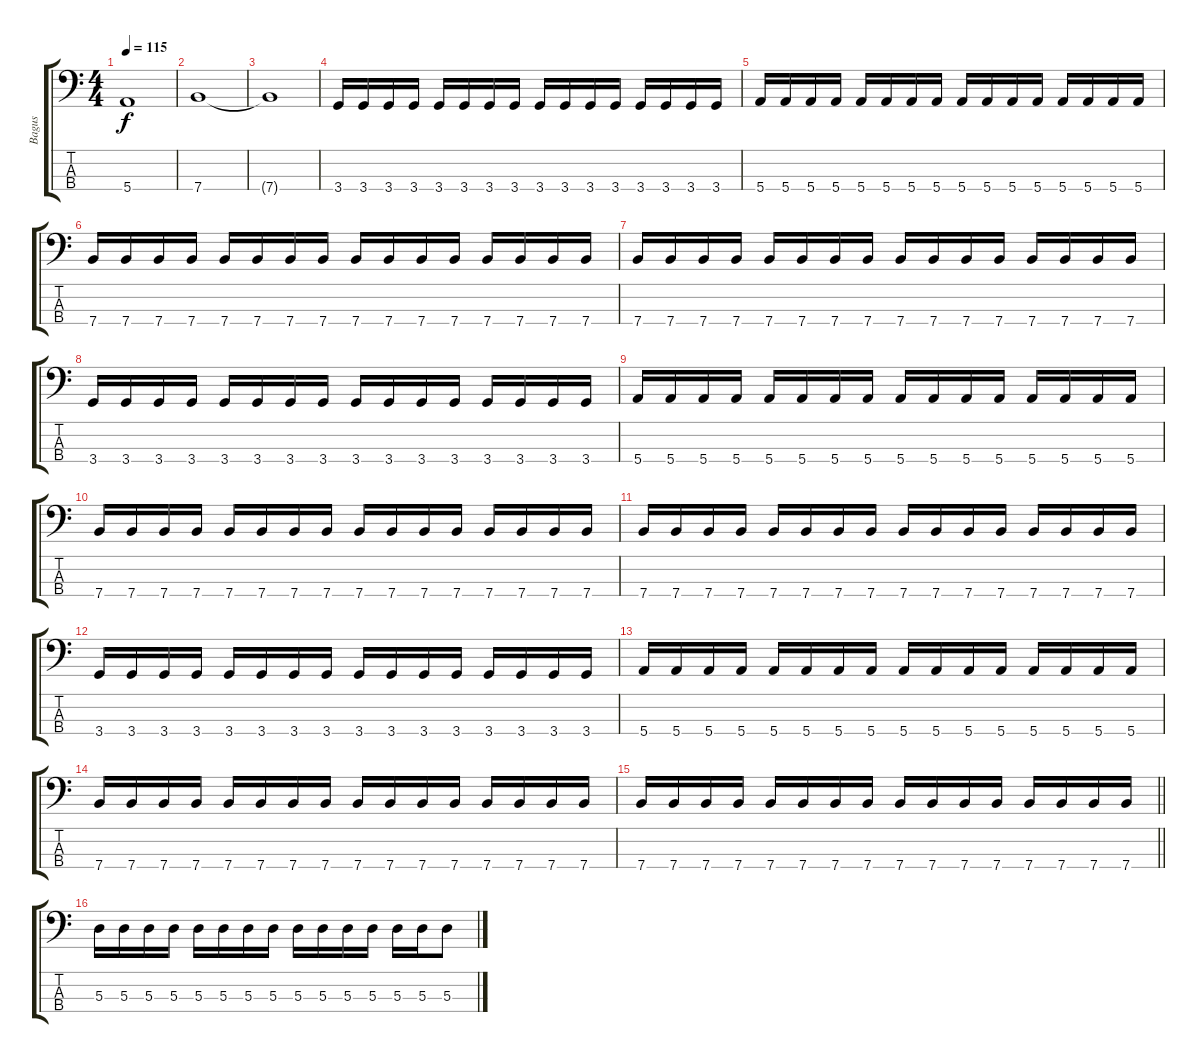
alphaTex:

\track ("Bagus" "Bagus") {instrument electricbasspick}
\staff {score tabs}
\tuning (G2 D2 A1 E1) {hide}
\ts (4 4)
\tempo 115
\clef f4
\ks c
5.4.1{dy f} |
7.4.1 |
7.4{t}.1 |
3.4.16 3.4.16 3.4.16 3.4.16 3.4.16 3.4.16 3.4.16 3.4.16 3.4.16 3.4.16 3.4.16 3.4.16 3.4.16 3.4.16 3.4.16 3.4.16 |
5.4.16 5.4.16 5.4.16 5.4.16 5.4.16 5.4.16 5.4.16 5.4.16 5.4.16 5.4.16 5.4.16 5.4.16 5.4.16 5.4.16 5.4.16 5.4.16 |
7.4.16 7.4.16 7.4.16 7.4.16 7.4.16 7.4.16 7.4.16 7.4.16 7.4.16 7.4.16 7.4.16 7.4.16 7.4.16 7.4.16 7.4.16 7.4.16 |
7.4.16 7.4.16 7.4.16 7.4.16 7.4.16 7.4.16 7.4.16 7.4.16 7.4.16 7.4.16 7.4.16 7.4.16 7.4.16 7.4.16 7.4.16 7.4.16 |
3.4.16 3.4.16 3.4.16 3.4.16 3.4.16 3.4.16 3.4.16 3.4.16 3.4.16 3.4.16 3.4.16 3.4.16 3.4.16 3.4.16 3.4.16 3.4.16 |
5.4.16 5.4.16 5.4.16 5.4.16 5.4.16 5.4.16 5.4.16 5.4.16 5.4.16 5.4.16 5.4.16 5.4.16 5.4.16 5.4.16 5.4.16 5.4.16 |
7.4.16 7.4.16 7.4.16 7.4.16 7.4.16 7.4.16 7.4.16 7.4.16 7.4.16 7.4.16 7.4.16 7.4.16 7.4.16 7.4.16 7.4.16 7.4.16 |
7.4.16 7.4.16 7.4.16 7.4.16 7.4.16 7.4.16 7.4.16 7.4.16 7.4.16 7.4.16 7.4.16 7.4.16 7.4.16 7.4.16 7.4.16 7.4.16 |
3.4.16 3.4.16 3.4.16 3.4.16 3.4.16 3.4.16 3.4.16 3.4.16 3.4.16 3.4.16 3.4.16 3.4.16 3.4.16 3.4.16 3.4.16 3.4.16 |
5.4.16 5.4.16 5.4.16 5.4.16 5.4.16 5.4.16 5.4.16 5.4.16 5.4.16 5.4.16 5.4.16 5.4.16 5.4.16 5.4.16 5.4.16 5.4.16 |
7.4.16 7.4.16 7.4.16 7.4.16 7.4.16 7.4.16 7.4.16 7.4.16 7.4.16 7.4.16 7.4.16 7.4.16 7.4.16 7.4.16 7.4.16 7.4.16 |
\barLineRight lightlight
7.4.16 7.4.16 7.4.16 7.4.16 7.4.16 7.4.16 7.4.16 7.4.16 7.4.16 7.4.16 7.4.16 7.4.16 7.4.16 7.4.16 7.4.16 7.4.16 |
5.3.16 5.3.16 5.3.16 5.3.16 5.3.16 5.3.16 5.3.16 5.3.16 5.3.16 5.3.16 5.3.16 5.3.16 5.3.16 5.3.16 5.3{sl}.8
